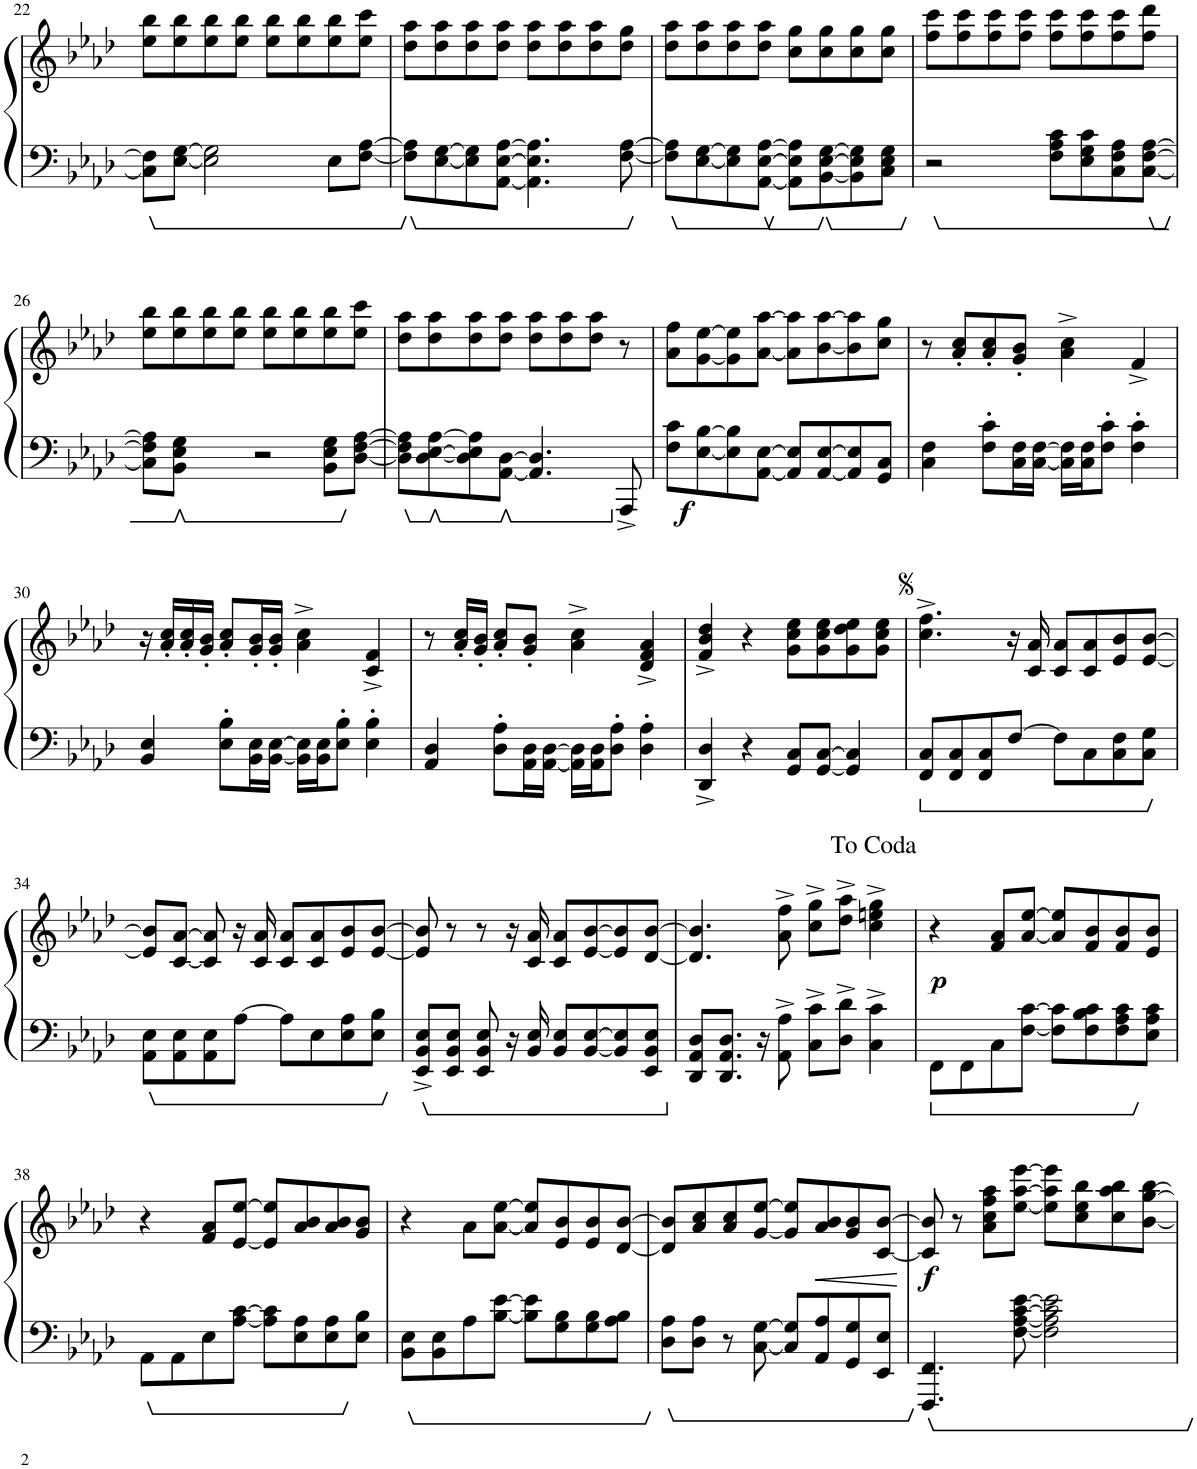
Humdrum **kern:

**kern	**kern	**dynam
*part1	*part1	*part1
*staff2	*staff1	*staff1/2
*I"Piano	*	*
*I'Pno.	*	*
!!LO:PB:g=z
*clefF4	*clefG2	*
*k[b-e-a-d-]	*k[b-e-a-d-]	*
*M4/4	*M4/4	*
=22	=22	=22
8C\] 8F\]L	8ee-\ 8bb-\L	.
[8E-\ [8G\J	8ee-\ 8bb-\	.
2E-\] 2G\]	8ee-\ 8bb-\	.
.	8ee-\ 8bb-\J	.
.	8ee-\ 8bb-\L	.
.	8ee-\ 8bb-\	.
8E-\L	8ee-\ 8bb-\	.
[8F\ [8A-\J	8ee-\ 8ccc\J	.
=23	=23	=23
8F\] 8A-\]L	8dd-\ 8aa-\L	.
[8E-\ [8G\	8dd-\ 8aa-\	.
8E-\] 8G\]	8dd-\ 8aa-\	.
[8AA-\ [8E-\ [8A-\J	8dd-\ 8aa-\J	.
4.AA-\] 4.E-\] 4.A-\]	8dd-\ 8aa-\L	.
.	8dd-\ 8aa-\	.
.	8dd-\ 8aa-\	.
[8F\ [8A-\	8dd-\ 8gg\J	.
=24	=24	=24
8F\] 8A-\]L	8dd-\ 8aa-\L	.
[8E-\ [8G\	8dd-\ 8aa-\	.
8E-\] 8G\]	8dd-\ 8aa-\	.
[8AA-\ [8E-\ [8A-\J	8dd-\ 8aa-\J	.
8AA-\] 8E-\] 8A-\]L	8cc\ 8gg\L	.
[8BB-\ [8E-\ [8G\	8cc\ 8gg\	.
8BB-\] 8E-\] 8G\]	8cc\ 8gg\	.
8C\ 8E-\ 8G\J	8cc\ 8gg\J	.
=25	=25	=25
2r	8ff\ 8ccc\L	.
.	8ff\ 8ccc\	.
.	8ff\ 8ccc\	.
.	8ff\ 8ccc\J	.
8F\ 8A-\ 8c\L	8ff\ 8ccc\L	.
8E-\ 8G\ 8c\	8ff\ 8ccc\	.
8C\ 8F\ 8A-\	8ff\ 8ccc\	.
[8C\ [8F\ [8A-\J	8ff\ 8ddd-\J	.
!!LO:LB:g=z
=26	=26	=26
8C\] 8F\] 8A-\]L	8ee-\ 8bb-\L	.
8BB-\ 8E-\ 8G\J	8ee-\ 8bb-\	.
2r	8ee-\ 8bb-\	.
.	8ee-\ 8bb-\J	.
.	8ee-\ 8bb-\L	.
.	8ee-\ 8bb-\	.
8BB-\ 8E-\ 8G\L	8ee-\ 8bb-\	.
[8D-\ [8F\ [8A-\J	8ee-\ 8ccc\J	.
=27	=27	=27
8D-\] 8F\] 8A-\]L	8dd-\ 8aa-\L	.
[8D-\ [8E-\ [8A-\	8dd-\ 8aa-\	.
8D-\] 8E-\] 8A-\]	8dd-\ 8aa-\	.
[8AA-\ [8D-\J	8dd-\ 8aa-\J	.
4.AA-/] 4.D-/]	8dd-\ 8aa-\L	.
.	8dd-\ 8aa-\	.
.	8dd-\ 8aa-\J	.
8AAA-^/	8r	.
=28	=28	=28
!	!	!LO:DY:b=2
8F\ 8c\L	8a-\ 8ff\L	f
[8E-\ [8B-\	[8g\ [8ee-\	.
8E-\] 8B-\]	8g\] 8ee-\]	.
[8AA-\ [8E-\J	[8a-\ [8aa-\J	.
8AA-/] 8E-/]L	8a-\] 8aa-\]L	.
[8AA-/ [8E-/	[8b-\ [8aa-\	.
8AA-/] 8E-/]	8b-\] 8aa-\]	.
8GG/ 8C/J	8cc\ 8gg\J	.
=29	=29	=29
4C\ 4F\	8r	.
.	8a-/' 8cc/'L	.
8F\' 8c\'L	8a-/' 8cc/'	.
16C\ 16F\L	8g/' 8b-/'J	.
[16C\ [16F\JJ	.	.
16C\] 16F\]LL	4a-\^ 4cc\^	.
16C\ 16F\J	.	.
8F\' 8c\'J	.	.
4F\' 4c\'	4f^/	.
!!LO:LB:g=z
=30	=30	=30
4BB-/ 4E-/	16r	.
.	16a-/' 16cc/'LL	.
.	16a-/' 16cc/'	.
.	16g/' 16b-/'JJ	.
8E-\' 8B-\'L	8a-/' 8cc/'L	.
16BB-\ 16E-\L	16g/' 16b-/'L	.
[16BB-\ [16E-\JJ	16g/' 16b-/'JJ	.
16BB-\] 16E-\]LL	4a-\^ 4cc\^	.
16BB-\ 16E-\J	.	.
8E-\' 8B-\'J	.	.
4E-\' 4B-\'	4c/^ 4f/^	.
=31	=31	=31
4AA-/ 4D-/	8r	.
.	16a-/' 16cc/'LL	.
.	16g/' 16b-/'JJ	.
8D-\' 8A-\'L	8a-/' 8cc/'L	.
16AA-\ 16D-\L	8g/' 8b-/'J	.
[16AA-\ [16D-\JJ	.	.
16AA-\] 16D-\]LL	4a-\^ 4cc\^	.
16AA-\ 16D-\J	.	.
8D-\' 8A-\'J	.	.
4D-\' 4A-\'	4d-/^ 4f/^ 4a-/^	.
=32	=32	=32
4DD-/^ 4D-/^	4f/^ 4b-/^ 4dd-/^	.
4r	4r	.
8GG/ 8C/L	8g\ 8cc\ 8ee-\L	.
[8GG/ [8C/J	8g\ 8cc\ 8ee-\	.
4GG/] 4C/]	8g\ 8dd-\ 8ee-\	.
.	8g\ 8cc\ 8ee-\J	.
=33	=33	=33
8FF/ 8C/L	4.cc\^ 4.ff\^	.
8FF/ 8C/	.	.
8FF/ 8C/	.	.
[8F/J	16r	.
.	16c/ 16a-/	.
8F\L]	8c/ 8a-/L	.
8C\	8c/ 8a-/	.
8C\ 8F\	8e-/ 8b-/	.
8C\ 8G\J	[8e-/ [8b-/J	.
!!LO:LB:g=z
=34	=34	=34
8AA-\ 8E-\L	8e-/] 8b-/]L	.
8AA-\ 8E-\	[8c/ [8a-/J	.
8AA-\ 8E-\	8c/] 8a-/]	.
[8A-\J	16r	.
.	16c/ 16a-/	.
8A-\L]	8c/ 8a-/L	.
8E-\	8c/ 8a-/	.
8E-\ 8A-\	8e-/ 8b-/	.
8E-\ 8B-\J	[8e-/ [8b-/J	.
=35	=35	=35
8EE-/^ 8BB-/^ 8E-/^L	8e-/] 8b-/]	.
8EE-/ 8BB-/ 8E-/J	8r	.
8EE-/ 8BB-/ 8E-/	8r	.
16r	16r	.
16BB-/ 16E-/	16c/ 16a-/	.
8BB-/ 8E-/L	8c/ 8a-/L	.
[8BB-/ [8E-/	[8e-/ [8b-/	.
8BB-/] 8E-/]	8e-/] 8b-/]	.
8EE-/ 8BB-/ 8E-/J	[8d-/ [8b-/J	.
=36	=36	=36
8DD-/ 8AA-/ 8D-/L	4.d-/] 4.b-/]	.
8.DD-/ 8.AA-/ 8.D-/J	.	.
16r	.	.
8AA-\^ 8A-\^	8a-\^ 8ff\^	.
8C\^ 8c\^L	8cc\^ 8gg\^L	.
8D-\^ 8d-\^J	8dd-\^ 8aa-\^J	.
4C\^ 4c\^	4cc\^ 4een\^ 4gg\^	.
=37	=37	=37
!	!	!LO:DY:b
8FF\L	4r	p
8FF\	.	.
8C\	8f/ 8a-/L	.
[8F\ [8c\J	[8a-/ [8ee-/J	.
8F\] 8c\]L	8a-/] 8ee-/]L	.
8F\ 8B-\ 8c\	8f/ 8b-/	.
8F\ 8A-\ 8c\	8f/ 8b-/	.
8E-\ 8A-\ 8c\J	8e-/ 8b-/J	.
!!LO:LB:g=z
=38	=38	=38
8AA-\L	4r	.
8AA-\	.	.
8E-\	8f/ 8a-/L	.
[8A-\ [8c\J	[8e-/ [8ee-/J	.
8A-\] 8c\]L	8e-/] 8ee-/]L	.
8E-\ 8A-\	8a-/ 8b-/	.
8E-\ 8A-\	8a-/ 8b-/	.
8E-\ 8B-\J	8g/ 8b-/J	.
=39	=39	=39
8BB-\ 8E-\L	4r	.
8BB-\ 8E-\	.	.
8A-\	8a-\L	.
[8B-\ [8e-\J	[8a-\ [8ee-\J	.
8B-\] 8e-\]L	8a-/] 8ee-/]L	.
8G\ 8B-\	8e-/ 8b-/	.
8G\ 8B-\	8e-/ 8b-/	.
8A-\ 8B-\J	[8d-/ [8b-/J	.
=40	=40	=40
8D-\ 8A-\L	8d-/] 8b-/]L	.
8D-\ 8A-\J	8a-/ 8cc/	.
8r	8a-/ 8cc/	.
[8C\ [8G\	[8g/ [8ee-/J	.
8C/] 8G/]L	8g/] 8ee-/]L	.
!	!	!LO:HP:b
8AA-/ 8A-/	8a-/ 8b-/	<
8GG/ 8G/	8g/ 8b-/	.
8EE-/ 8E-/J	[8c/ [8b-/J	.
.	.	[
=41	=41	=41
!	!	!LO:DY:b
4.FFF/ 4.FF/	8c/] 8b-/]	f
.	8r	.
.	8a-\ 8cc\ 8ff\ 8aa-\L	.
[8F\ [8A-\ [8c\ [8e-\	[8ee-\ [8aa-\ [8eee-\J	.
2F\] 2A-\] 2c\] 2e-\]	8ee-\] 8aa-\] 8eee-\]L	.
.	8cc\ 8ee-\ 8bb-\	.
.	8cc\ 8aa-\ 8bb-\	.
.	[8b-\ [8gg\ [8bb-\J	.
=	=	=
*-	*-	*-
